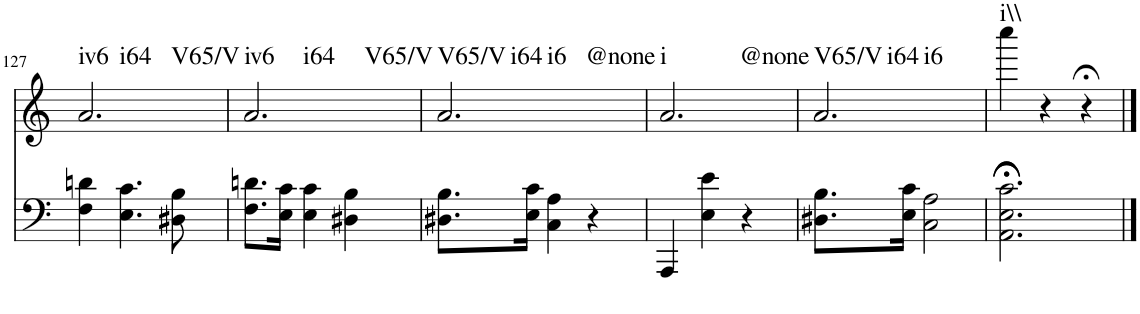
**kern	**kern	**harte
*part2	*part1	*part1
*staff2	*staff1	*
*I"Piano	*I"Piano	*
*I'Pno	*I'Pno	*
!!LO:PB:g=z
*clefF4	*clefG2	*
*k[]	*k[]	*
*M3/4	*M3/4	*
=127	=127	=127
!	!	!LO:H:n=1:kt=iv6
!	!	!LO:H:n=2:kt=i64
!	!	!LO:H:n=3:kt=V65/V
4F\ 4dn\	2.a/	N N N
4.E\ 4.c\	.	.
8D#X\ 8B\	.	.
=128	=128	=128
!	!	!LO:H:n=1:kt=iv6
!	!	!LO:H:n=2:kt=i64
!	!	!LO:H:n=3:kt=V65/V
8.F\ 8.dn\L	2.a/	N N N
16E\ 16c\Jk	.	.
4E\ 4c\	.	.
4D#X\ 4B\	.	.
=129	=129	=129
!	!	!LO:H:n=1:kt=V65/V
!	!	!LO:H:n=2:kt=i64
!	!	!LO:H:n=3:kt=i6
!	!	!LO:H:n=4:kt=@none
8.D#X\ 8.B\L	2.a/	N N N N
16E\ 16c\Jk	.	.
4C\ 4A\	.	.
4r	.	.
=130	=130	=130
!	!	!LO:H:n=1:kt=i
!	!	!LO:H:n=2:kt=@none
4AAA/	2.a/	N N
4E\ 4e\	.	.
4r	.	.
=131	=131	=131
!	!	!LO:H:n=1:kt=V65/V
!	!	!LO:H:n=2:kt=i64
!	!	!LO:H:n=3:kt=i6
8.D#X\ 8.B\L	2.a/	N N N
16E\ 16c\Jk	.	.
2C\ 2A\	.	.
=132	=132	=132
!	!	!LO:H:kt=i\\
2.AA\;< 2.E\;< 2.c\;<	4cccc\	N
.	4r	.
.	4r;<	.
==	==	==
*-	*-	*-
